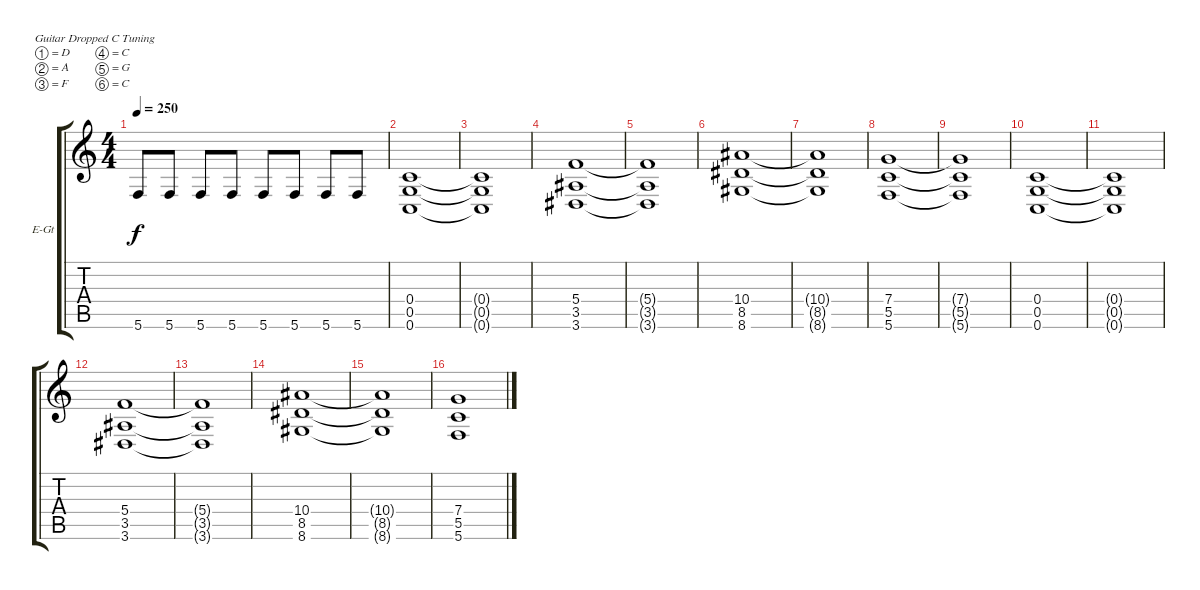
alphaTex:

\defaultSystemsLayout 4
\bracketExtendMode groupsimilarinstruments
\firstSystemTrackNameOrientation horizontal
\otherSystemsTrackNameOrientation horizontal
\track ("Guitar 1" "E-Gt") {instrument distortionguitar}
\staff {score tabs}
\tuning (D4 A3 F3 C3 G2 C2)
\ts (4 4)
\tempo 250
\clef g2
\ks c
5.6.8{dy f} 5.6.8 5.6.8 5.6.8 5.6.8 5.6.8 5.6.8 5.6.8 |
(0.6 0.5 0.4).1 |
(0.4{t} 0.5{t} 0.6{t}).1 |
(3.6 3.5 5.4).1 |
(5.4{t} 3.5{t} 3.6{t}).1 |
(8.6 8.5 10.4).1 |
(10.4{t} 8.5{t} 8.6{t}).1 |
(5.6 5.5 7.4).1 |
(7.4{t} 5.5{t} 5.6{t}).1 |
(0.6 0.5 0.4).1 |
(0.4{t} 0.5{t} 0.6{t}).1 |
(3.6 3.5 5.4).1 |
(5.4{t} 3.5{t} 3.6{t}).1 |
(8.6 8.5 10.4).1 |
(10.4{t} 8.5{t} 8.6{t}).1 |
(5.6 5.5 7.4).1
